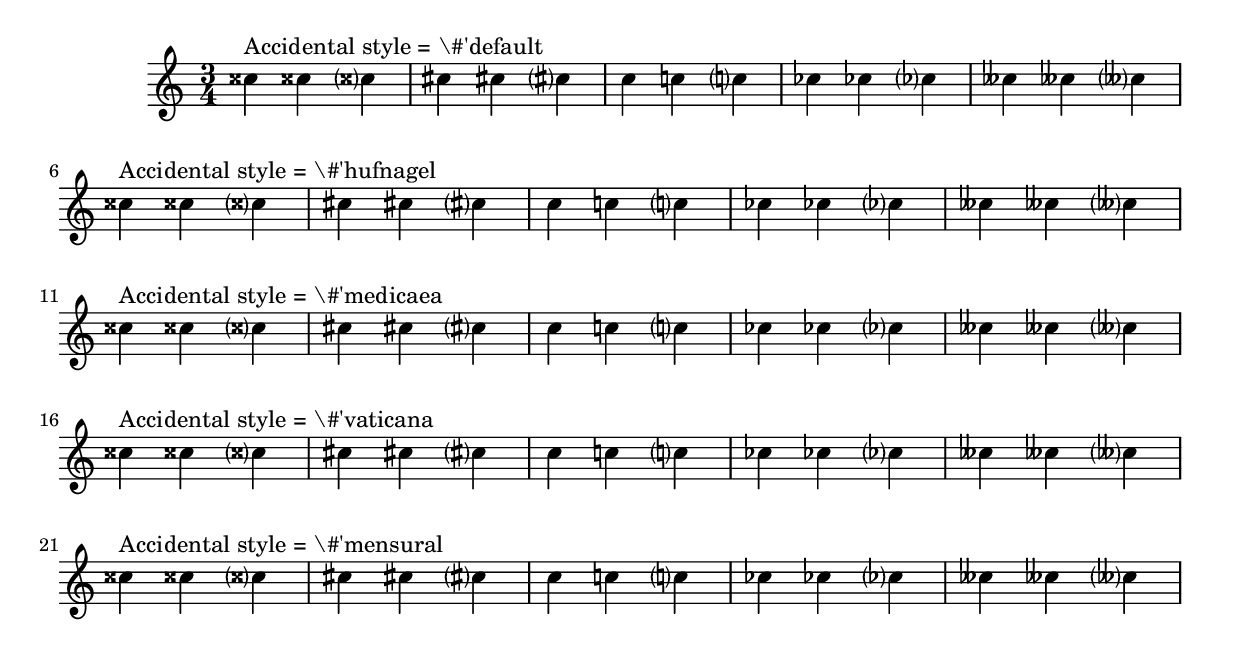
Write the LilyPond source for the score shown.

\header {
texidoc = "Accidentals are available in different ancient styles. This
files lists all of them."

}

\version "1.7.6"

\score { 
  \context Voice \notes\relative c {
    \time 3/4
	\property Staff.Accidental \set #'style = #'default
	cisis''^"Accidental style = \#'default" cisis! cisis? |
	cis cis! cis? | 
	c c! c? |
	ces ces! ces? |
	ceses ceses! ceses? |
	\break
	
	\property Staff.Accidental \set #'style = #'hufnagel
	cisis^"Accidental style = \#'hufnagel" cisis! cisis? |
	cis cis! cis? | 
	c c! c? |
	ces ces! ces? |
	ceses ceses! ceses? |
	\break
	
	\property Staff.Accidental \set #'style = #'medicaea
	cisis^"Accidental style = \#'medicaea" cisis! cisis? |
	cis cis! cis? | 
	c c! c? |
	ces ces! ces? |
	ceses ceses! ceses? |
	\break
	
	\property Staff.Accidental \set #'style = #'vaticana
	cisis^"Accidental style = \#'vaticana" cisis! cisis? |
	cis cis! cis? | 
	c c! c? |
	ces ces! ces? |
	ceses ceses! ceses? |
	\break
	
	\property Staff.Accidental \set #'style = #'mensural
	cisis^"Accidental style = \#'mensural" cisis! cisis? |
	cis cis! cis? | 
	c c! c? |
	ces ces! ces? |
	ceses ceses! ceses? |
	
  }
  \paper { }  
  \midi { }
}
%% new-chords-done %%
